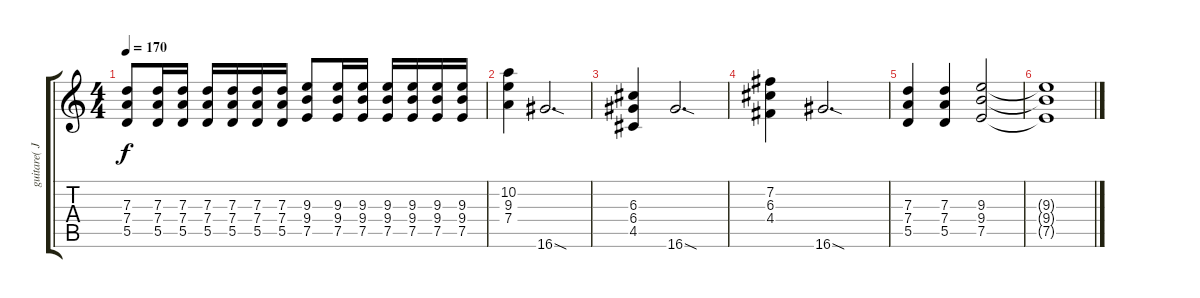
\track ("guitare( Jake ) " "guitare( J") {instrument distortionguitar}
\staff {score tabs}
\tuning (E4 B3 G3 D3 A2 E2) {hide}
\ts (4 4)
\tempo 170
\clef g2
\ks c
(7.3 7.4 5.5).8{dy f} (7.3 7.4 5.5).16 (7.3 7.4 5.5).16 (7.3 7.4 5.5).16 (7.3 7.4 5.5).16 (7.3 7.4 5.5).16 (7.3 7.4 5.5).16 (9.3 9.4 7.5).8 (9.3 9.4 7.5).16 (9.3 9.4 7.5).16 (9.3 9.4 7.5).16 (9.3 9.4 7.5).16 (9.3 9.4 7.5).16 (9.3 9.4 7.5).16 |
(10.2 9.3 7.4).4 16.6{sod}.2{d} |
(6.3 6.4 4.5).4 16.6{sod}.2{d} |
(7.2 6.3 4.4).4 16.6{sod}.2{d} |
(7.3 7.4 5.5).4 (7.3 7.4 5.5).4 (9.3 9.4 7.5).2 |
(9.3{t} 9.4{t} 7.5{t}).1
